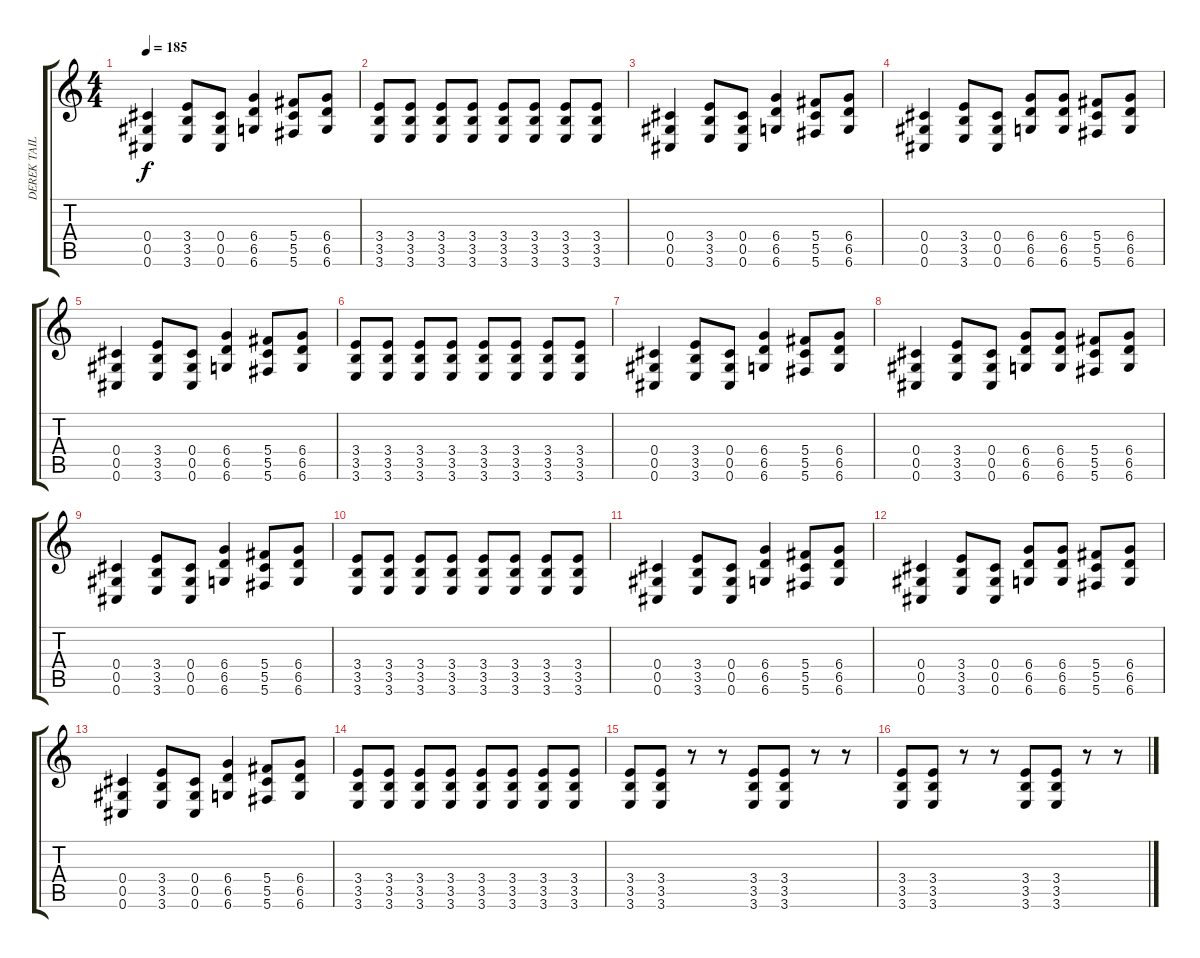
\track ("DEREK TAILER -  guitar " "DEREK TAIL") {instrument distortionguitar}
\staff {score tabs}
\tuning (Eb4 Bb3 Gb3 Db3 Ab2 Db2) {hide}
\ts (4 4)
\tempo 185
\clef g2
\ks c
(0.4 0.5 0.6).4{dy f} (3.4 3.5 3.6).8 (0.4 0.5 0.6).8 (6.4 6.5 6.6).4 (5.4 5.5 5.6).8 (6.4 6.5 6.6).8 |
(3.4 3.5 3.6).8 (3.4 3.5 3.6).8 (3.4 3.5 3.6).8 (3.4 3.5 3.6).8 (3.4 3.5 3.6).8 (3.4 3.5 3.6).8 (3.4 3.5 3.6).8 (3.4 3.5 3.6).8 |
(0.4 0.5 0.6).4 (3.4 3.5 3.6).8 (0.4 0.5 0.6).8 (6.4 6.5 6.6).4 (5.4 5.5 5.6).8 (6.4 6.5 6.6).8 |
(0.4 0.5 0.6).4 (3.4 3.5 3.6).8 (0.4 0.5 0.6).8 (6.4 6.5 6.6).8 (6.4 6.5 6.6).8 (5.4 5.5 5.6).8 (6.4 6.5 6.6).8 |
(0.4 0.5 0.6).4 (3.4 3.5 3.6).8 (0.4 0.5 0.6).8 (6.4 6.5 6.6).4 (5.4 5.5 5.6).8 (6.4 6.5 6.6).8 |
(3.4 3.5 3.6).8 (3.4 3.5 3.6).8 (3.4 3.5 3.6).8 (3.4 3.5 3.6).8 (3.4 3.5 3.6).8 (3.4 3.5 3.6).8 (3.4 3.5 3.6).8 (3.4 3.5 3.6).8 |
(0.4 0.5 0.6).4 (3.4 3.5 3.6).8 (0.4 0.5 0.6).8 (6.4 6.5 6.6).4 (5.4 5.5 5.6).8 (6.4 6.5 6.6).8 |
(0.4 0.5 0.6).4 (3.4 3.5 3.6).8 (0.4 0.5 0.6).8 (6.4 6.5 6.6).8 (6.4 6.5 6.6).8 (5.4 5.5 5.6).8 (6.4 6.5 6.6).8 |
(0.4 0.5 0.6).4 (3.4 3.5 3.6).8 (0.4 0.5 0.6).8 (6.4 6.5 6.6).4 (5.4 5.5 5.6).8 (6.4 6.5 6.6).8 |
(3.4 3.5 3.6).8 (3.4 3.5 3.6).8 (3.4 3.5 3.6).8 (3.4 3.5 3.6).8 (3.4 3.5 3.6).8 (3.4 3.5 3.6).8 (3.4 3.5 3.6).8 (3.4 3.5 3.6).8 |
(0.4 0.5 0.6).4 (3.4 3.5 3.6).8 (0.4 0.5 0.6).8 (6.4 6.5 6.6).4 (5.4 5.5 5.6).8 (6.4 6.5 6.6).8 |
(0.4 0.5 0.6).4 (3.4 3.5 3.6).8 (0.4 0.5 0.6).8 (6.4 6.5 6.6).8 (6.4 6.5 6.6).8 (5.4 5.5 5.6).8 (6.4 6.5 6.6).8 |
(0.4 0.5 0.6).4 (3.4 3.5 3.6).8 (0.4 0.5 0.6).8 (6.4 6.5 6.6).4 (5.4 5.5 5.6).8 (6.4 6.5 6.6).8 |
(3.4 3.5 3.6).8 (3.4 3.5 3.6).8 (3.4 3.5 3.6).8 (3.4 3.5 3.6).8 (3.4 3.5 3.6).8 (3.4 3.5 3.6).8 (3.4 3.5 3.6).8 (3.4 3.5 3.6).8 |
(3.4 3.5 3.6).8 (3.4 3.5 3.6).8 r.8 r.8 (3.4 3.5 3.6).8 (3.4 3.5 3.6).8 r.8 r.8 |
(3.4 3.5 3.6).8 (3.4 3.5 3.6).8 r.8 r.8 (3.4 3.5 3.6).8 (3.4 3.5 3.6).8 r.8 r.8
